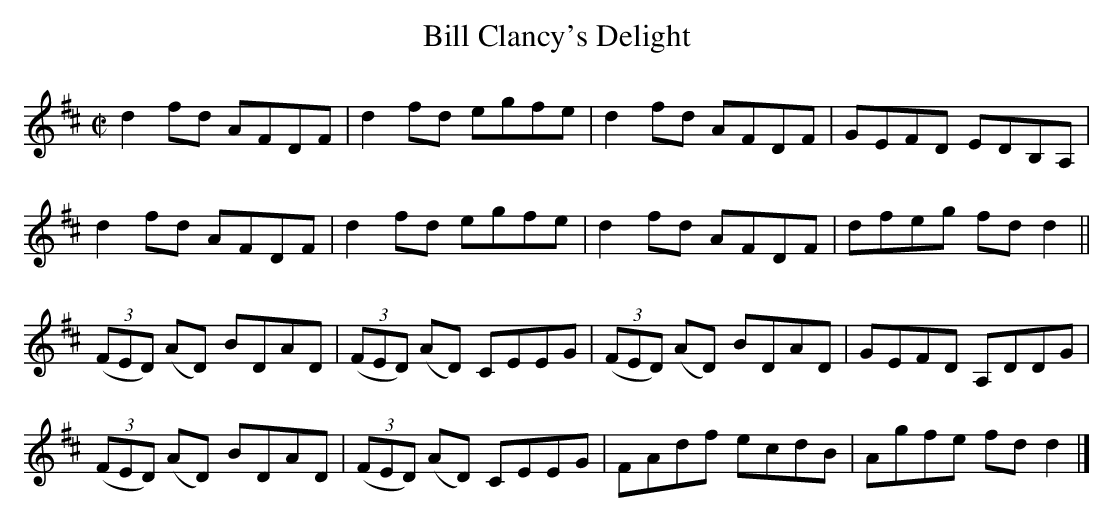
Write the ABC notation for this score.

X:1
T: Bill Clancy's Delight
M: C|
L: 1/8
K: D
d2 fd AFDF | d2 fd egfe | d2 fd AFDF | GEFD EDB,A, |
d2 fd AFDF | d2 fd egfe | d2 fd AFDF | dfeg fd d2  ||
((3FED) (AD) BDAD | ((3FED) (AD) CEEG | ((3FED) (AD) BDAD | GEFD A,DDG |
((3FED) (AD) BDAD | ((3FED) (AD) CEEG |    FAdf      ecdB | Agfe fd d2 |]
